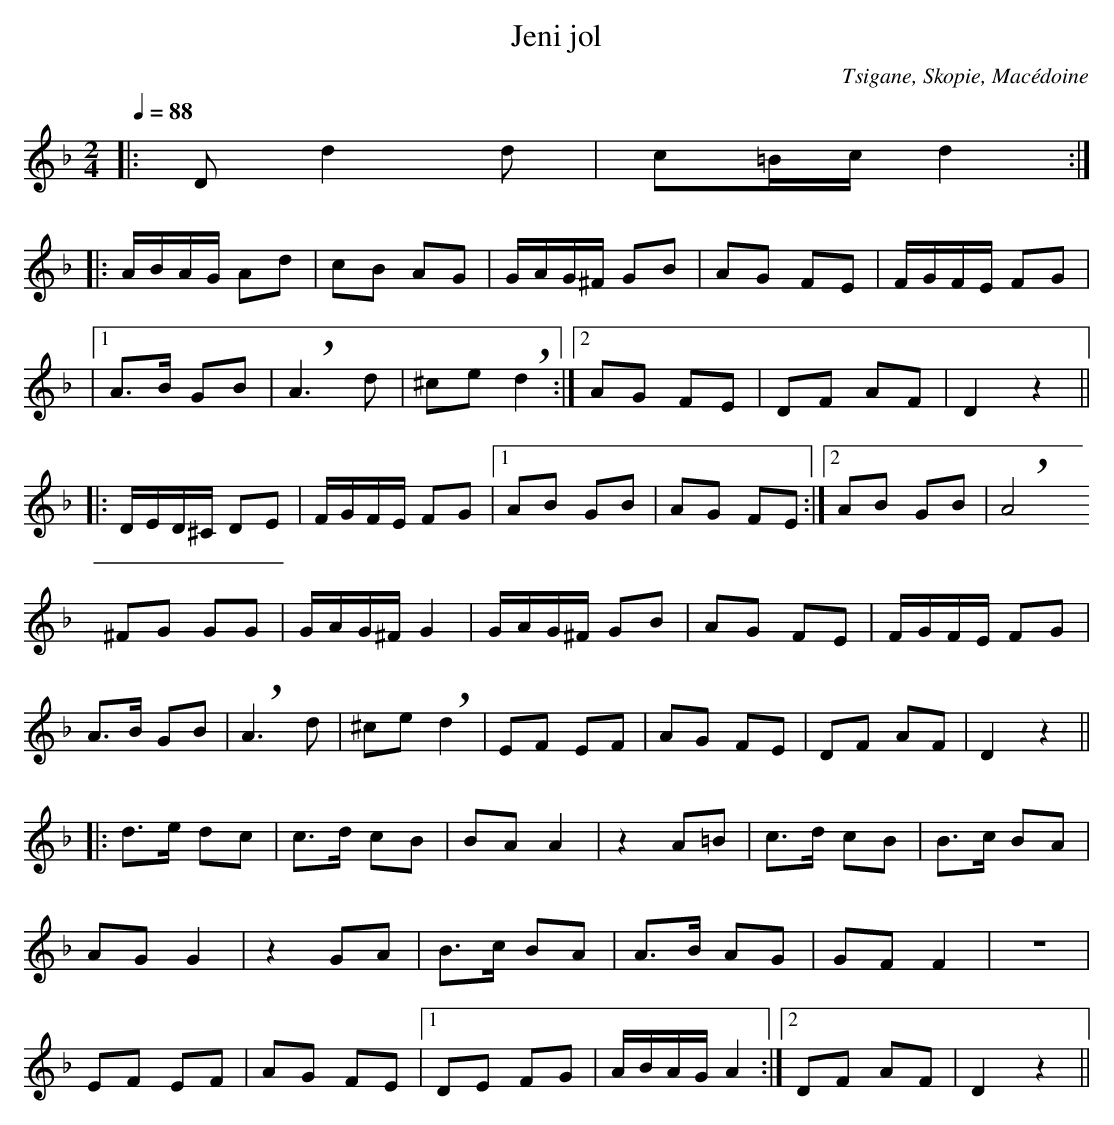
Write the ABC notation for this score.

X:1
T:Jeni jol
O:Tsigane, Skopie, Mac\'edoine
M:2/4
L:1/8
K:Dm
Q:1/4=88
|: D d2 d | c=B/c/ d2:|
|: A/B/A/G/ Ad | cB AG | G/A/G/^F/ GB | AG FE | F/G/F/E/ FG |
|1 A>B GB | +breath+A3 d | ^ce +breath+d2 :|2 AG FE | DF AF | D2 z2 ||
|: D/E/D/^C/ DE | F/G/F/E/ FG |1 AB GB | AG FE :|2 AB GB | +breath+A4
^FG GG | G/A/G/^F/ G2 | G/A/G/^F/ GB | AG FE | F/G/F/E/ FG |
A>B GB | +breath+A3 d | ^ce +breath+d2 | EF EF | AG FE | DF AF | D2 z2 ||
|: d>e dc | c>d cB | BA A2 | z2 A=B | c>d cB | B>c BA |
AG G2 | z2 GA | B>c BA | A>B AG | GF F2 | z4 |
EF EF | AG FE |1 DE FG | A/B/A/G/ A2 :|2 DF AF | D2 z2 ||
